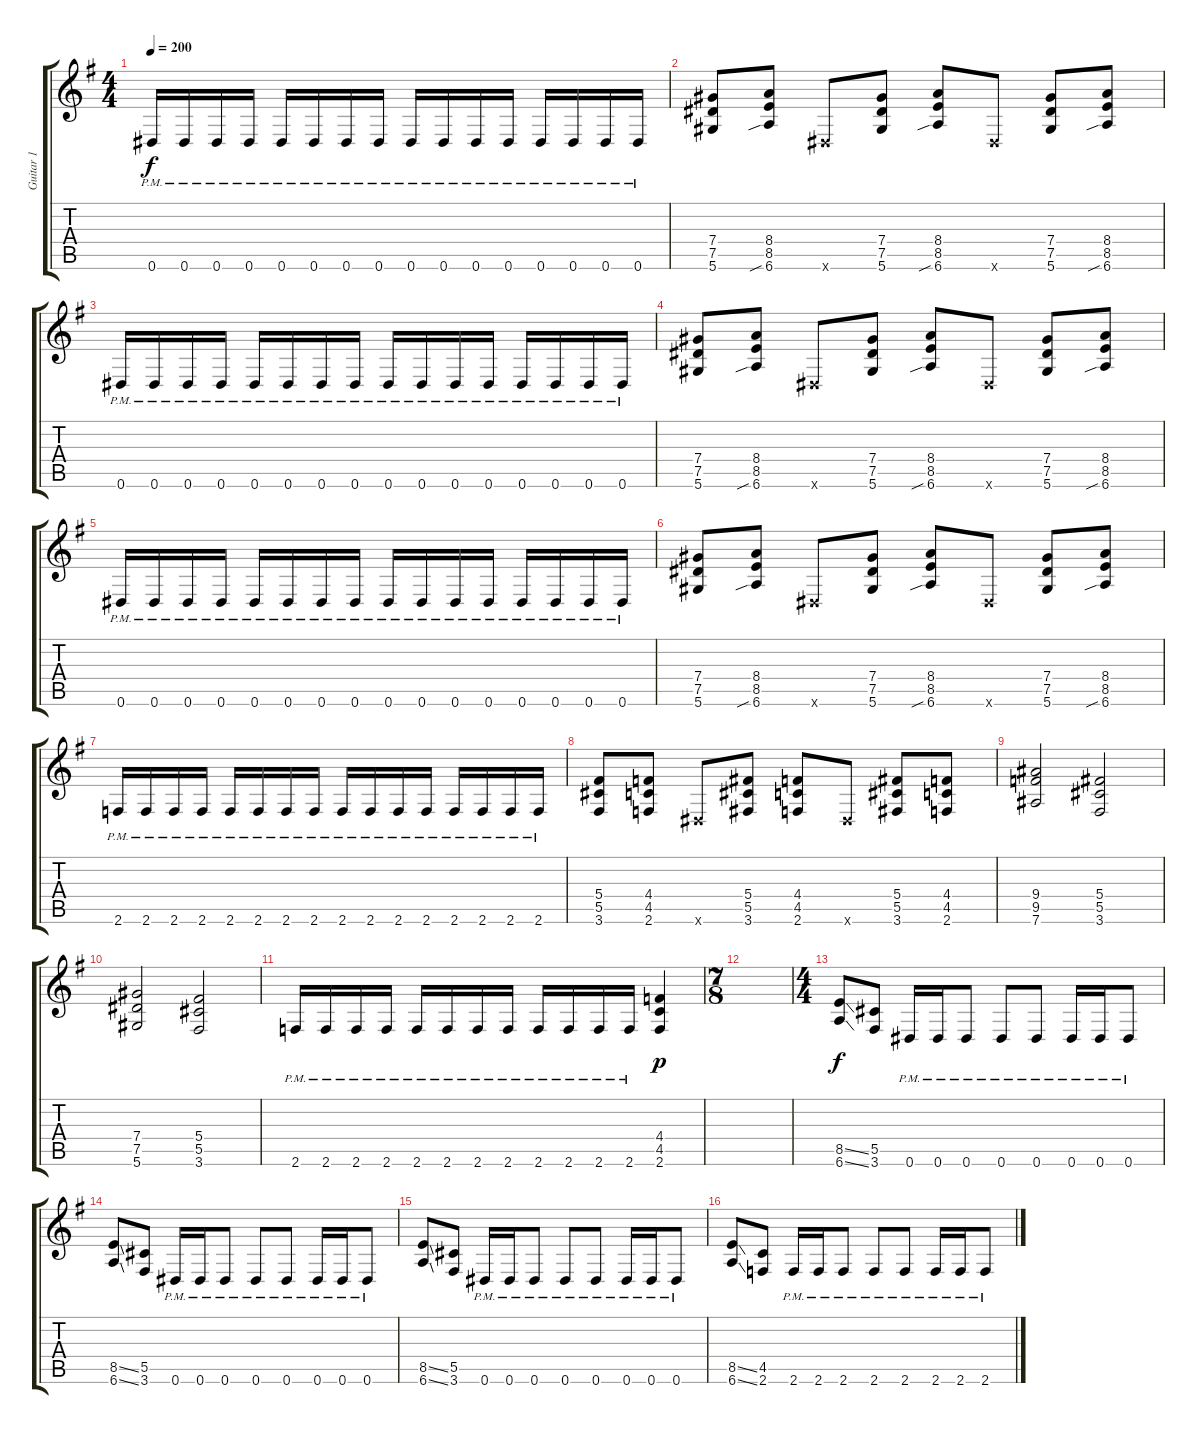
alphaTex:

\track ("Guitar 1" "Guitar 1") {instrument distortionguitar}
\staff {score tabs}
\tuning (Eb4 Bb3 Gb3 Db3 Ab2 Eb2) {hide}
\ts (4 4)
\tempo 200
\clef g2
\ks eminor
0.6{pm}.16{dy f} 0.6{pm}.16 0.6{pm}.16 0.6{pm}.16 0.6{pm}.16 0.6{pm}.16 0.6{pm}.16 0.6{pm}.16 0.6{pm}.16 0.6{pm}.16 0.6{pm}.16 0.6{pm}.16 0.6{pm}.16 0.6{pm}.16 0.6{pm}.16 0.6{pm}.16 |
(7.4 7.5 5.6).8 (8.4 8.5 6.6{sib}).8 0.6{x}.8 (7.4 7.5 5.6).8 (8.4 8.5 6.6{sib}).8 0.6{x}.8 (7.4 7.5 5.6).8 (8.4 8.5 6.6{sib}).8 |
0.6{pm}.16 0.6{pm}.16 0.6{pm}.16 0.6{pm}.16 0.6{pm}.16 0.6{pm}.16 0.6{pm}.16 0.6{pm}.16 0.6{pm}.16 0.6{pm}.16 0.6{pm}.16 0.6{pm}.16 0.6{pm}.16 0.6{pm}.16 0.6{pm}.16 0.6{pm}.16 |
(7.4 7.5 5.6).8 (8.4 8.5 6.6{sib}).8 0.6{x}.8 (7.4 7.5 5.6).8 (8.4 8.5 6.6{sib}).8 0.6{x}.8 (7.4 7.5 5.6).8 (8.4 8.5 6.6{sib}).8 |
0.6{pm}.16 0.6{pm}.16 0.6{pm}.16 0.6{pm}.16 0.6{pm}.16 0.6{pm}.16 0.6{pm}.16 0.6{pm}.16 0.6{pm}.16 0.6{pm}.16 0.6{pm}.16 0.6{pm}.16 0.6{pm}.16 0.6{pm}.16 0.6{pm}.16 0.6{pm}.16 |
(7.4 7.5 5.6).8 (8.4 8.5 6.6{sib}).8 0.6{x}.8 (7.4 7.5 5.6).8 (8.4 8.5 6.6{sib}).8 0.6{x}.8 (7.4 7.5 5.6).8 (8.4 8.5 6.6{sib}).8 |
2.6{pm}.16 2.6{pm}.16 2.6{pm}.16 2.6{pm}.16 2.6{pm}.16 2.6{pm}.16 2.6{pm}.16 2.6{pm}.16 2.6{pm}.16 2.6{pm}.16 2.6{pm}.16 2.6{pm}.16 2.6{pm}.16 2.6{pm}.16 2.6{pm}.16 2.6{pm}.16 |
(5.4 5.5 3.6).8 (4.4 4.5 2.6).8 0.6{x}.8 (5.4 5.5 3.6).8 (4.4 4.5 2.6).8 0.6{x}.8 (5.4 5.5 3.6).8 (4.4 4.5 2.6).8 |
(9.4 9.5 7.6).2 (5.4 5.5 3.6).2 |
(7.4 7.5 5.6).2 (5.4 5.5 3.6).2 |
2.6{pm}.16 2.6{pm}.16 2.6{pm}.16 2.6{pm}.16 2.6{pm}.16 2.6{pm}.16 2.6{pm}.16 2.6{pm}.16 2.6{pm}.16 2.6{pm}.16 2.6{pm}.16 2.6{pm}.16 (4.4 4.5 2.6).4{dy p} |
\ts (7 8)
|
\ts (4 4)
(8.5{ss} 6.6{ss}).8{dy f} (5.5 3.6).8 0.6{pm}.16 0.6{pm}.16 0.6{pm}.8 0.6{pm}.8 0.6{pm}.8 0.6{pm}.16 0.6{pm}.16 0.6{pm}.8 |
(8.5{ss} 6.6{ss}).8 (5.5 3.6).8 0.6{pm}.16 0.6{pm}.16 0.6{pm}.8 0.6{pm}.8 0.6{pm}.8 0.6{pm}.16 0.6{pm}.16 0.6{pm}.8 |
(8.5{ss} 6.6{ss}).8 (5.5 3.6).8 0.6{pm}.16 0.6{pm}.16 0.6{pm}.8 0.6{pm}.8 0.6{pm}.8 0.6{pm}.16 0.6{pm}.16 0.6{pm}.8 |
(8.5{ss} 6.6{ss}).8 (4.5 2.6).8 2.6{pm}.16 2.6{pm}.16 2.6{pm}.8 2.6{pm}.8 2.6{pm}.8 2.6{pm}.16 2.6{pm}.16 2.6{pm}.8
